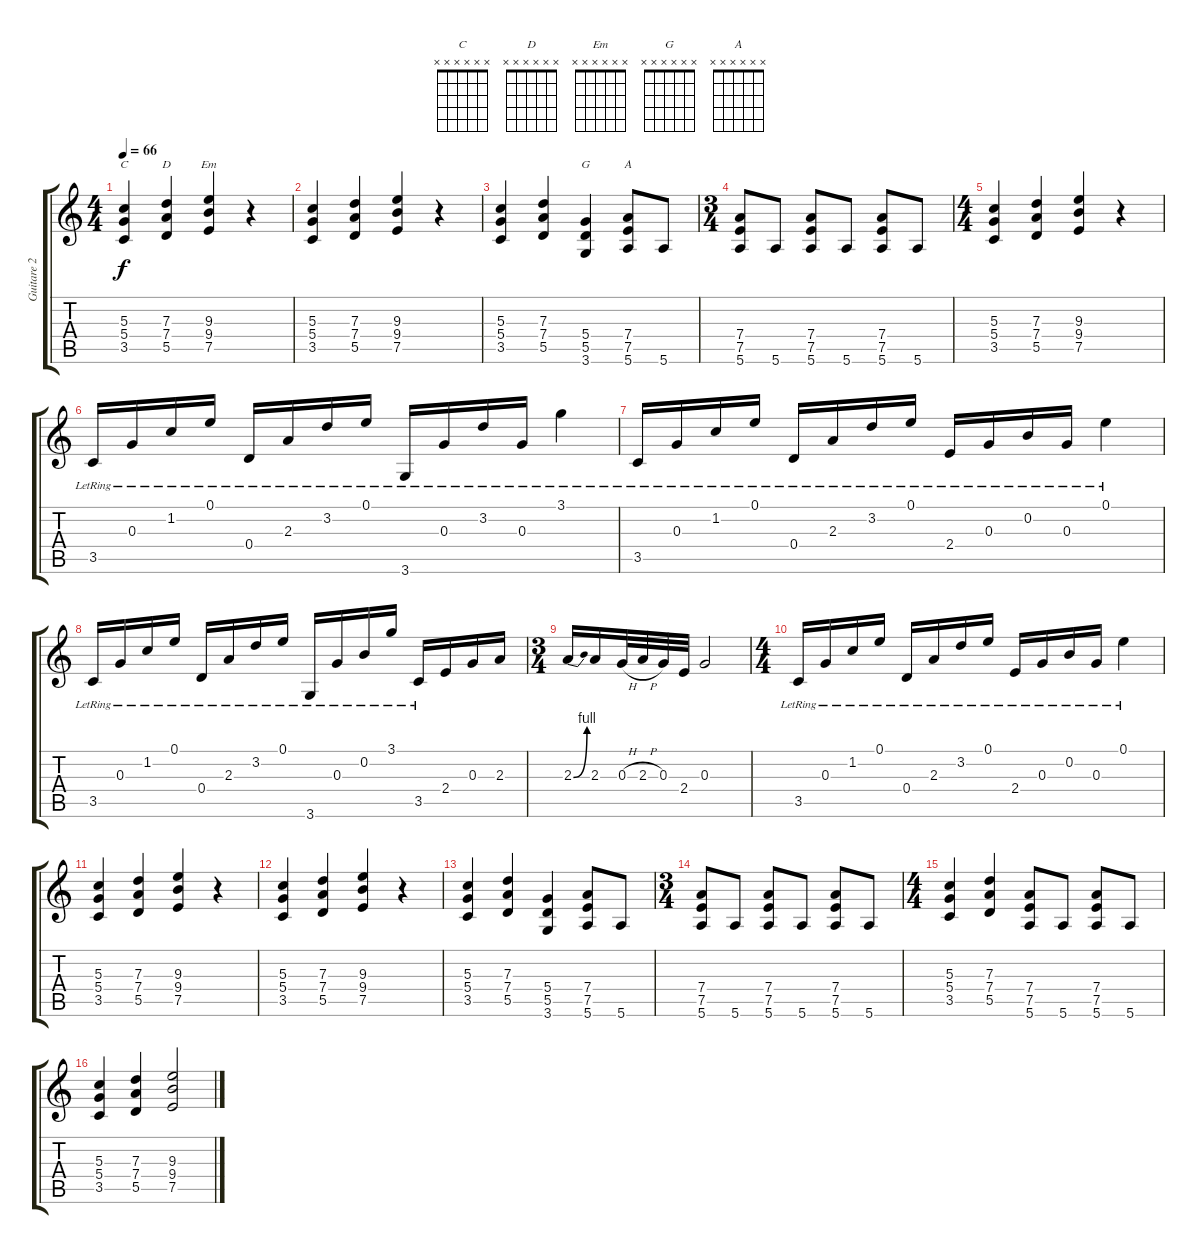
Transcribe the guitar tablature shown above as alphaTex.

\track ("Guitare 2" "Guitare 2") {instrument distortionguitar}
\staff {score tabs}
\tuning (E4 B3 G3 D3 A2 E2) {hide}
\chord ("C" x x x x x x) {firstfret 0}
\chord ("D" x x x x x x) {firstfret 0}
\chord ("Em" x x x x x x) {firstfret 0}
\chord ("G" x x x x x x) {firstfret 0}
\chord ("A" x x x x x x) {firstfret 0}
\ts (4 4)
\tempo 66
\clef g2
\ks c
(5.3 5.4 3.5).4{ch "C" dy f instrument distortionguitar} (7.3 7.4 5.5).4{ch "D"} (9.3 9.4 7.5).4{ch "Em"} r.4 |
(5.3 5.4 3.5).4 (7.3 7.4 5.5).4 (9.3 9.4 7.5).4 r.4 |
(5.3 5.4 3.5).4 (7.3 7.4 5.5).4 (5.4 5.5 3.6).4{ch "G"} (7.4 7.5 5.6).8{ch "A"} 5.6.8 |
\ts (3 4)
(7.4 7.5 5.6).8 5.6.8 (7.4 7.5 5.6).8 5.6.8 (7.4 7.5 5.6).8 5.6.8 |
\ts (4 4)
(5.3 5.4 3.5).4 (7.3 7.4 5.5).4 (9.3 9.4 7.5).4 r.4 |
3.5{lr}.16{instrument electricguitarjazz} 0.3{lr}.16 1.2{lr}.16 0.1{lr}.16 0.4{lr}.16 2.3{lr}.16 3.2{lr}.16 0.1{lr}.16 3.6{lr}.16 0.3{lr}.16 3.2{lr}.16 0.3{lr}.16 3.1{lr}.4 |
3.5{lr}.16 0.3{lr}.16 1.2{lr}.16 0.1{lr}.16 0.4{lr}.16 2.3{lr}.16 3.2{lr}.16 0.1{lr}.16 2.4{lr}.16 0.3{lr}.16 0.2{lr}.16 0.3{lr}.16 0.1{lr}.4 |
3.5{lr}.16 0.3{lr}.16 1.2{lr}.16 0.1{lr}.16 0.4{lr}.16 2.3{lr}.16 3.2{lr}.16 0.1{lr}.16 3.6{lr}.16 0.3{lr}.16 0.2{lr}.16 3.1{lr}.16 3.5{lr}.16 2.4.16 0.3.16 2.3.16 |
\ts (3 4)
2.3{be (bend 0 0 60 4)}.16 2.3.16 0.3{h}.32 2.3{h}.32 0.3.32 2.4.32 0.3.2 |
\ts (4 4)
3.5{lr}.16 0.3{lr}.16 1.2{lr}.16 0.1{lr}.16 0.4{lr}.16 2.3{lr}.16 3.2{lr}.16 0.1{lr}.16 2.4{lr}.16 0.3{lr}.16 0.2{lr}.16 0.3{lr}.16 0.1{lr}.4 |
(5.3 5.4 3.5).4{instrument distortionguitar} (7.3 7.4 5.5).4 (9.3 9.4 7.5).4 r.4 |
(5.3 5.4 3.5).4 (7.3 7.4 5.5).4 (9.3 9.4 7.5).4 r.4 |
(5.3 5.4 3.5).4 (7.3 7.4 5.5).4 (5.4 5.5 3.6).4 (7.4 7.5 5.6).8 5.6.8 |
\ts (3 4)
(7.4 7.5 5.6).8 5.6.8 (7.4 7.5 5.6).8 5.6.8 (7.4 7.5 5.6).8 5.6.8 |
\ts (4 4)
(5.3 5.4 3.5).4 (7.3 7.4 5.5).4 (7.4 7.5 5.6).8 5.6.8 (7.4 7.5 5.6).8 5.6.8 |
(5.3 5.4 3.5).4 (7.3 7.4 5.5).4 (9.3 9.4 7.5).2
